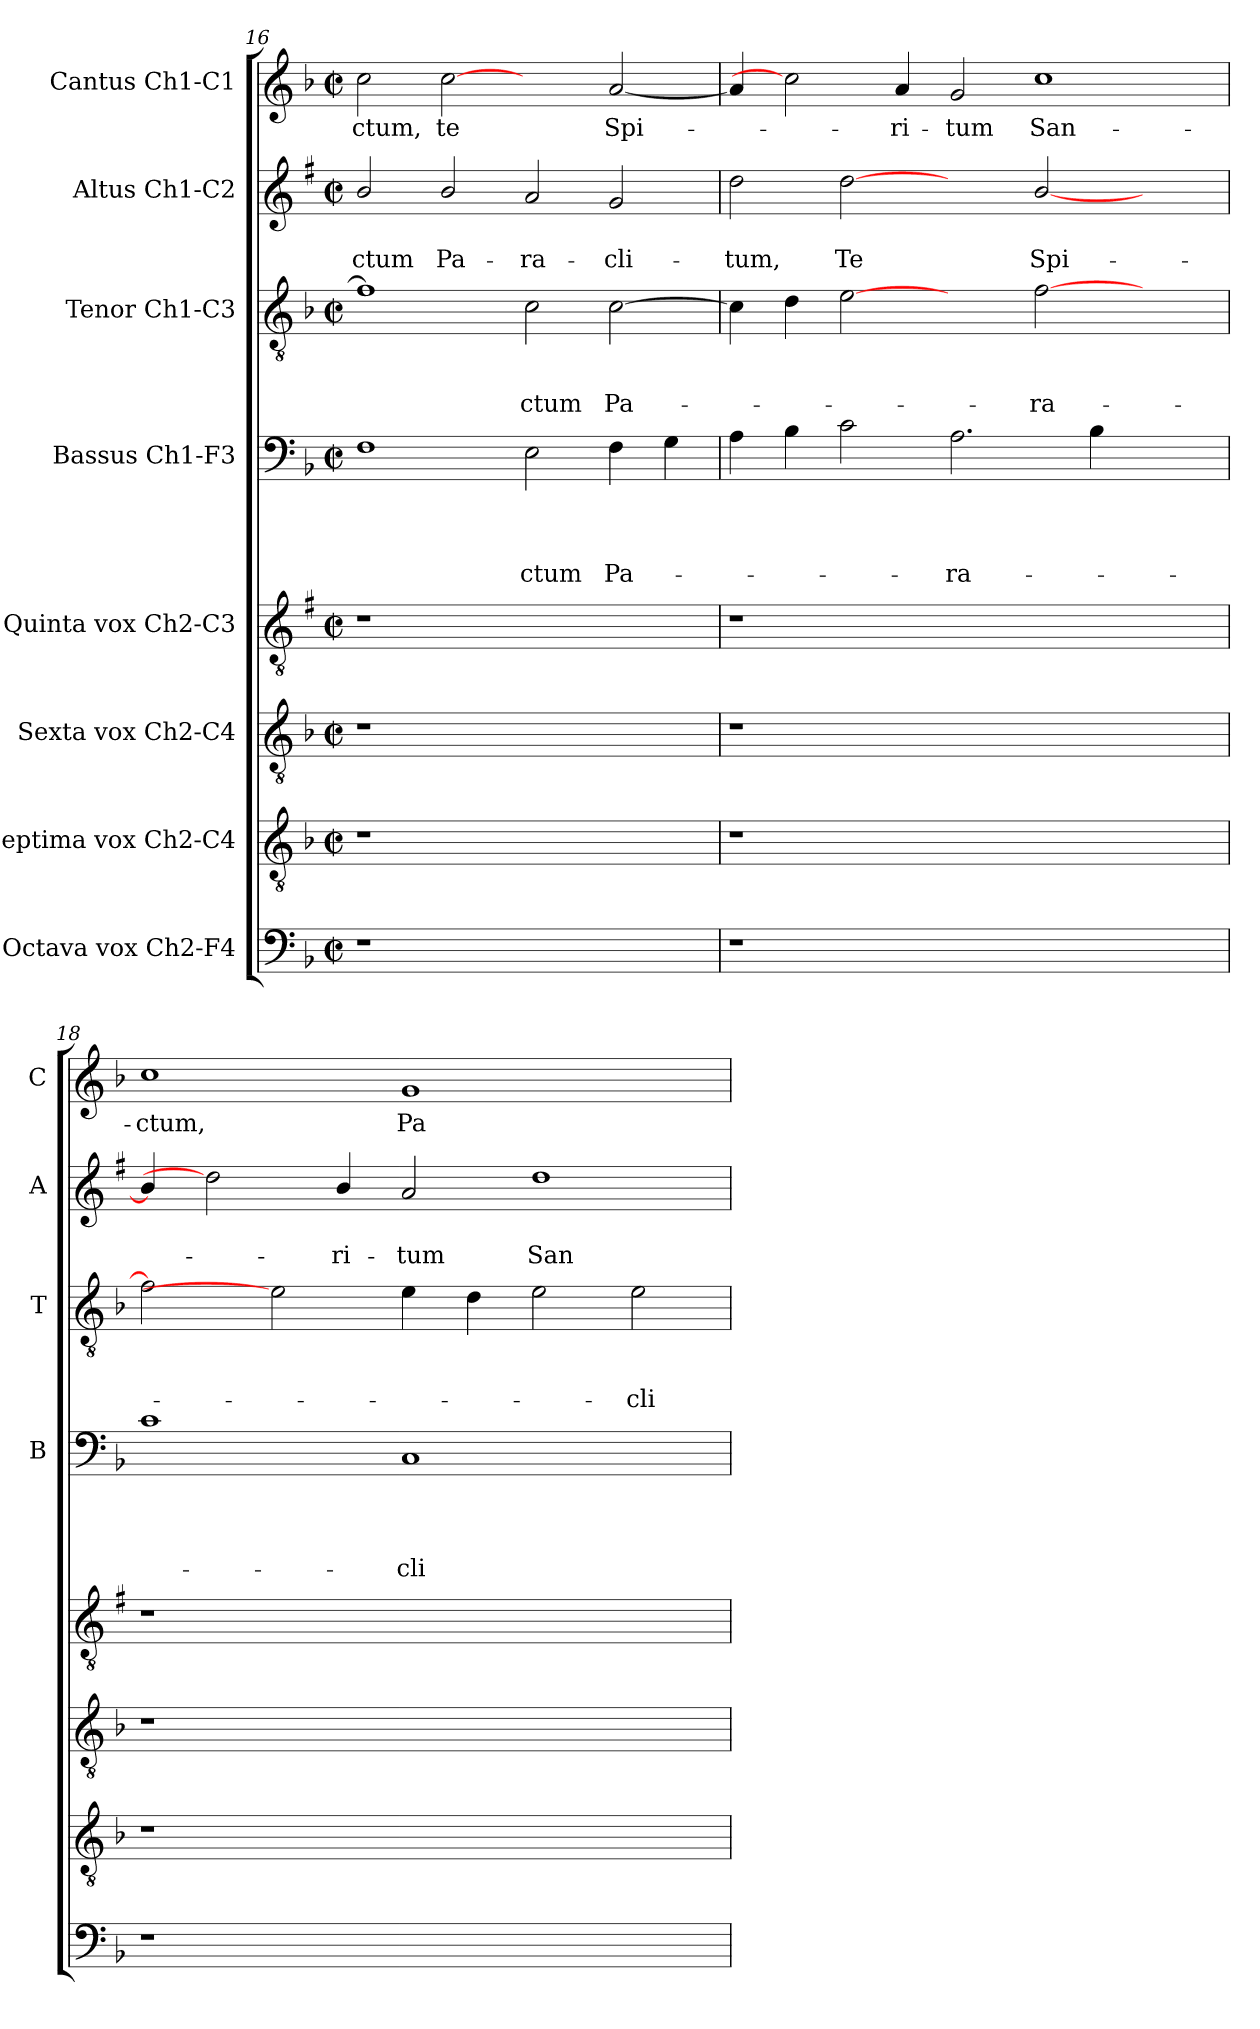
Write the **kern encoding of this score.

**kern	**kern	**kern	**kern	**kern	**text	**text	**text	**text	**kern	**text	**text	**text	**kern	**text	**text	**kern	**text
*part8	*part7	*part6	*part5	*part4	*part4	*part4	*part4	*part4	*part3	*part3	*part3	*part3	*part2	*part2	*part2	*part1	*part1
*staff8	*staff7	*staff6	*staff5	*staff4	*staff4	*staff4	*staff4	*staff4	*staff3	*staff3	*staff3	*staff3	*staff2	*staff2	*staff2	*staff1	*staff1
*I"Octava vox Ch2-F4	*I"Septima vox Ch2-C4	*I"Sexta vox Ch2-C4	*I"Quinta vox Ch2-C3	*I"Bassus Ch1-F3	*	*	*	*	*I"Tenor Ch1-C3	*	*	*	*I"Altus Ch1-C2	*	*	*I"Cantus Ch1-C1	*
*	*	*	*	*I'B	*	*	*	*	*I'T	*	*	*	*I'A	*	*	*I'C	*
!!LO:LB:g=z
*clefF4	*clefGv2	*clefGv2	*clefGv2	*clefF4	*	*	*	*	*clefGv2	*	*	*	*clefG2	*	*	*clefG2	*
*	*	*	*ITrd1c2	*	*	*	*	*	*	*	*	*	*ITrd1c2	*	*	*	*
*k[b-]	*k[b-]	*k[b-]	*k[b-]	*k[b-]	*	*	*	*	*k[b-]	*	*	*	*k[b-]	*	*	*k[b-]	*
*F:	*F:	*F:	*F:	*F:	*	*	*	*	*F:	*	*	*	*F:	*	*	*F:	*
*M2/2	*M2/2	*M2/2	*M2/2	*M2/2	*	*	*	*	*M2/2	*	*	*	*M2/2	*	*	*M2/2	*
*met(c|)	*met(c|)	*met(c|)	*met(c|)	*met(c|)	*	*	*	*	*met(c|)	*	*	*	*met(c|)	*	*	*met(c|)	*
=16	=16	=16	=16	=16	=16	=16	=16	=16	=16	=16	=16	=16	=16	=16	=16	=16	=16
!	!	!	!	!	!	!	!	!	!	!	!	!	!	!	!LO:LY:b	!	!LO:LY:b
1r	1r	1r	1r	1F	.	.	.	.	1f]	.	.	.	2a/	.	-ctum	2cc\	-ctum,
!	!	!	!	!	!	!	!	!	!	!	!	!	!	!	!LO:LY:b	!	!LO:LY:b
.	.	.	.	.	.	.	.	.	.	.	.	.	2a/	.	Pa-	[2cc	te
!	!	!	!	!	!	!	!	!LO:LY:b	!	!	!	!LO:LY:b	!	!	!LO:LY:b	!	!
1ryy	1ryy	1ryy	1ryy	2E\	.	.	.	-ctum	2c\	.	.	-ctum	2g/	.	-ra-	2ryy	.
!	!	!	!	!	!	!	!	!LO:LY:b	!	!	!	!LO:LY:b	!	!	!LO:LY:b	!	!LO:LY:b
.	.	.	.	4F\	.	.	.	Pa-	[2c\	.	.	Pa-	2f/	.	-cli-	[2a/	Spi-
.	.	.	.	4G\	.	.	.	.	.	.	.	.	.	.	.	.	.
=17	=17	=17	=17	=17	=17	=17	=17	=17	=17	=17	=17	=17	=17	=17	=17	=17	=17
!	!	!	!	!	!	!	!	!	!	!	!	!	!	!	!LO:LY:b	!	!
1r	1r	1r	1r	4A\	.	.	.	.	4c\]	.	.	.	2cc\	.	-tum,	4a/]	.
.	.	.	.	4B-\	.	.	.	.	4d\	.	.	.	.	.	.	2cc]	.
!	!	!	!	!	!	!	!	!	!	!	!	!	!	!	!LO:LY:b	!	!
.	.	.	.	2c\	.	.	.	.	[2e	.	.	.	[2cc	.	Te	.	.
!	!	!	!	!	!	!	!	!	!	!	!	!	!	!	!	!	!LO:LY:b
.	.	.	.	.	.	.	.	.	.	.	.	.	.	.	.	4a/	-ri-
!	!	!	!	!	!	!	!	!LO:LY:b	!	!	!	!	!	!	!	!	!LO:LY:b
1.ryy	1.ryy	1.ryy	1.ryy	2.A\	.	.	.	-ra-	2ryy	.	.	.	2ryy	.	.	2g/	-tum
!	!	!	!	!	!	!	!	!	!	!	!	!LO:LY:b	!	!	!LO:LY:b	!	!LO:LY:b
.	.	.	.	.	.	.	.	.	[2f\	.	.	-ra-	[2a/	.	Spi-	1cc	San-
.	.	.	.	4B-\	.	.	.	.	.	.	.	.	.	.	.	.	.
.	.	.	.	2ryy	.	.	.	.	2ryy	.	.	.	2ryy	.	.	.	.
=18	=18	=18	=18	=18	=18	=18	=18	=18	=18	=18	=18	=18	=18	=18	=18	=18	=18
!	!	!	!	!	!	!	!	!	!	!	!	!	!	!	!	!	!LO:LY:b
1r	1r	1r	1r	1c	.	.	.	.	2f\]	.	.	.	4a/]	.	.	1cc	-ctum,
.	.	.	.	.	.	.	.	.	.	.	.	.	2cc]	.	.	.	.
.	.	.	.	.	.	.	.	.	2e]	.	.	.	.	.	.	.	.
!	!	!	!	!	!	!	!	!	!	!	!	!	!	!	!LO:LY:b	!	!
.	.	.	.	.	.	.	.	.	.	.	.	.	4a/	.	-ri-	.	.
!	!	!	!	!	!	!	!	!LO:LY:b	!	!	!	!	!	!	!LO:LY:b	!	!LO:LY:b
1.ryy	1.ryy	1.ryy	1.ryy	1C	.	.	.	-cli-	4e\	.	.	.	2g/	.	-tum	1g	Pa-
.	.	.	.	.	.	.	.	.	4d\	.	.	.	.	.	.	.	.
!	!	!	!	!	!	!	!	!	!	!	!	!	!	!	!LO:LY:b	!	!
.	.	.	.	.	.	.	.	.	2e\	.	.	.	1cc	.	San-	.	.
!	!	!	!	!	!	!	!	!	!	!	!	!LO:LY:b	!	!	!	!	!
.	.	.	.	2ryy	.	.	.	.	2e\	.	.	-cli-	.	.	.	2ryy	.
=	=	=	=	=	=	=	=	=	=	=	=	=	=	=	=	=	=
*-	*-	*-	*-	*-	*-	*-	*-	*-	*-	*-	*-	*-	*-	*-	*-	*-	*-
